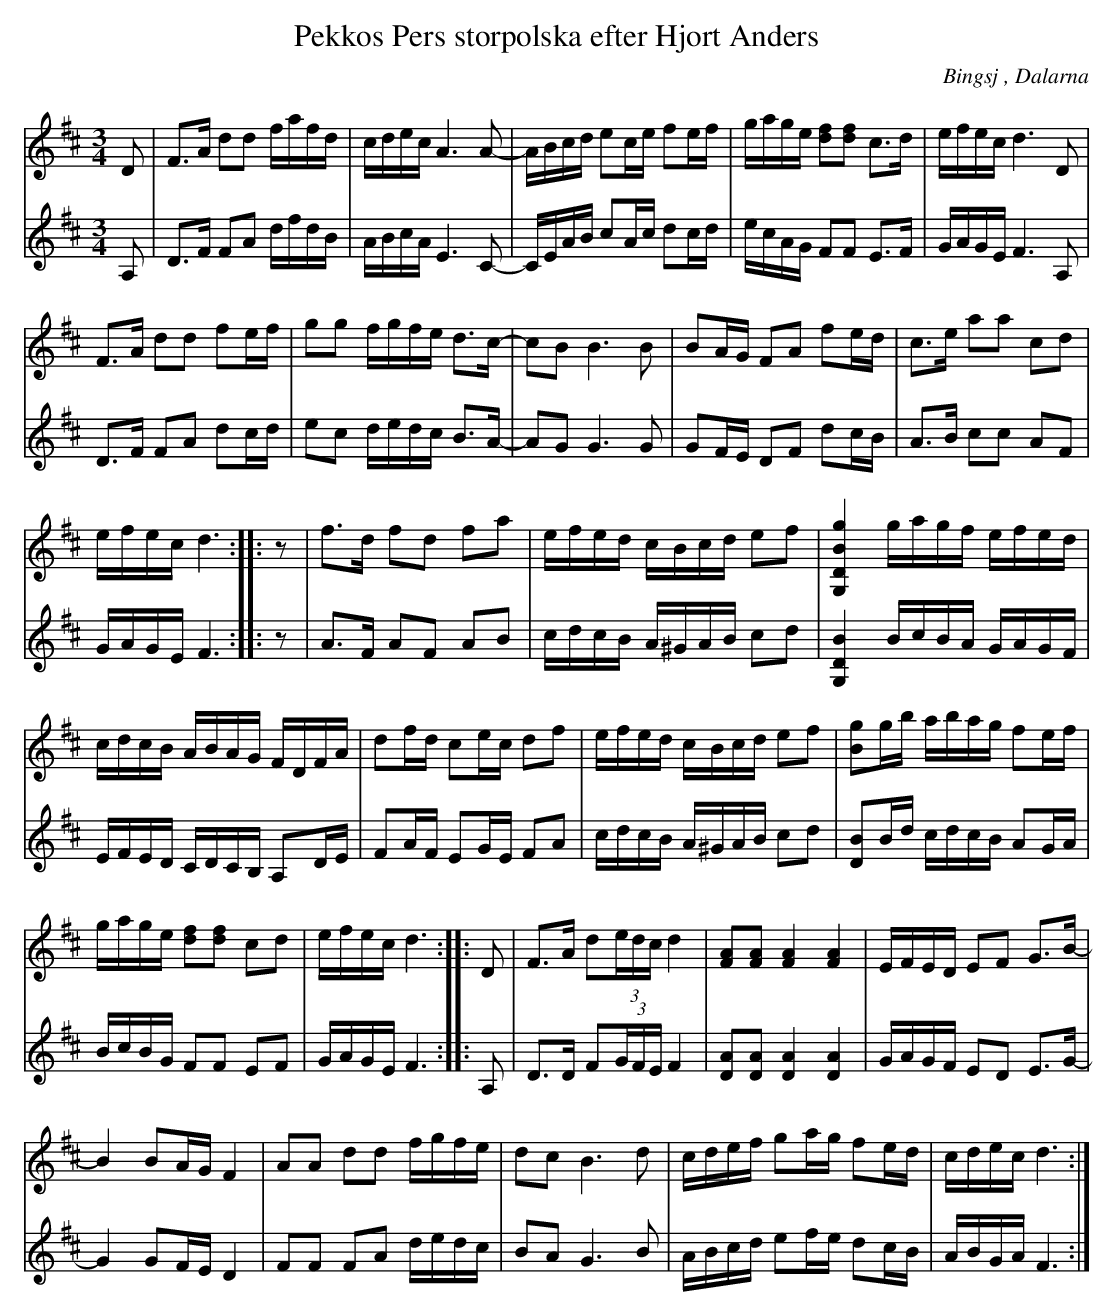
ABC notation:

X:1
T: Pekkos Pers storpolska efter Hjort Anders
O: Bingsj , Dalarna
M: 3/4
L: 1/8
K: D
V:1
D | F>A dd f/a/f/d/ | c/d/e/c/ A3 A-| A/B/c/d/ ec/e/ fe/f/ | g/a/g/e/ [df][df] c>d | e/f/e/c/ d3  D|
F>A dd fe/f/ | gg f/g/f/e/ d>c- | cB B3 B | BA/G/ FA fe/d/ | c>e aa cd |
e/f/e/c/ d3 :: z | f>d fd fa | e/f/e/d/ c/B/c/d/ ef | [G,2D2B2g2] g/a/g/f/ e/f/e/d/ |
c/d/c/B/ A/B/A/G/ F/D/F/A/ | df/d/ ce/c/ df | e/f/e/d/ c/B/c/d/ ef | [Bg]g/b/ a/b/a/g/ fe/f/ |
g/a/g/e/ [df][df] cd | e/f/e/c/ d3 :: D | F>A d(3e/d/c/ d2 | [FA][FA] [F2A2] [F2A2] | E/F/E/D/ EF G>B- |
B2 BA/G/ F2 | AA dd f/g/f/e/ | dc B3 d | c/d/e/f/ ga/g/ fe/d/ | c/d/e/c/ d3 :|]
V:2
A, | D>F FA d/f/d/B/ | A/B/c/A/ E3 C-| C/E/A/B/ cA/c/ dc/d/ | e/c/A/G/ FF E>F | G/A/G/E/ F3 A, |
D>F FA dc/d/ | ec d/e/d/c/ B>A- | AG G3 G | GF/E/ DF dc/B/ | A>B cc AF |
G/A/G/E/ F3 :: z | A>F AF AB | c/d/c/B/ A/^G/A/B/ cd | [G,2D2B2] B/c/B/A/ G/A/G/F/ |
E/F/E/D/ C/D/C/B,/ A,D/E/ | FA/F/ EG/E/ FA | c/d/c/B/ A/^G/A/B/ cd | [DB]B/d/ c/d/c/B/ AG/A/ |
B/c/B/G/ FF EF | G/A/G/E/ F3 :: A, | D>D F(3G/F/E/ F2 | [DA][DA] [D2A2] [D2A2] | G/A/G/F/ ED E>G- |
G2 GF/E/ D2 | FF FA d/e/d/c/ | BA G3 B | A/B/c/d/ ef/e/ dc/B/ | A/B/G/A/ F3 :|]
